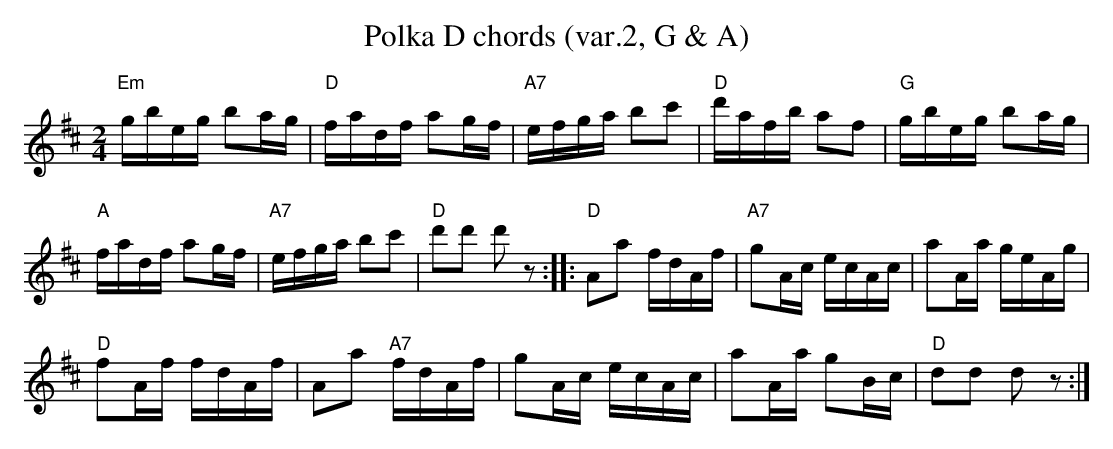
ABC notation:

X:1
T:Polka D chords (var.2, G & A)
M:2/4
L:1/16
K:D %%MIDI gchordon
"Em"gbeg b2ag | "D"fadf a2gf | "A7"efga b2c'2 | "D"d'afb a2f2 | "G"gbeg b2ag |
"A"fadf a2gf | "A7"efga b2c'2 | "D"d'2d'2 d'2 z2:: "D"A2a2 fdAf | "A7"g2Ac ecAc | a2Aa geAg |
"D"f2Af fdAf | A2a2 "A7"fdAf | g2Ac ecAc | a2Aa g2Bc | "D"d2d2 d2 z2 :|
